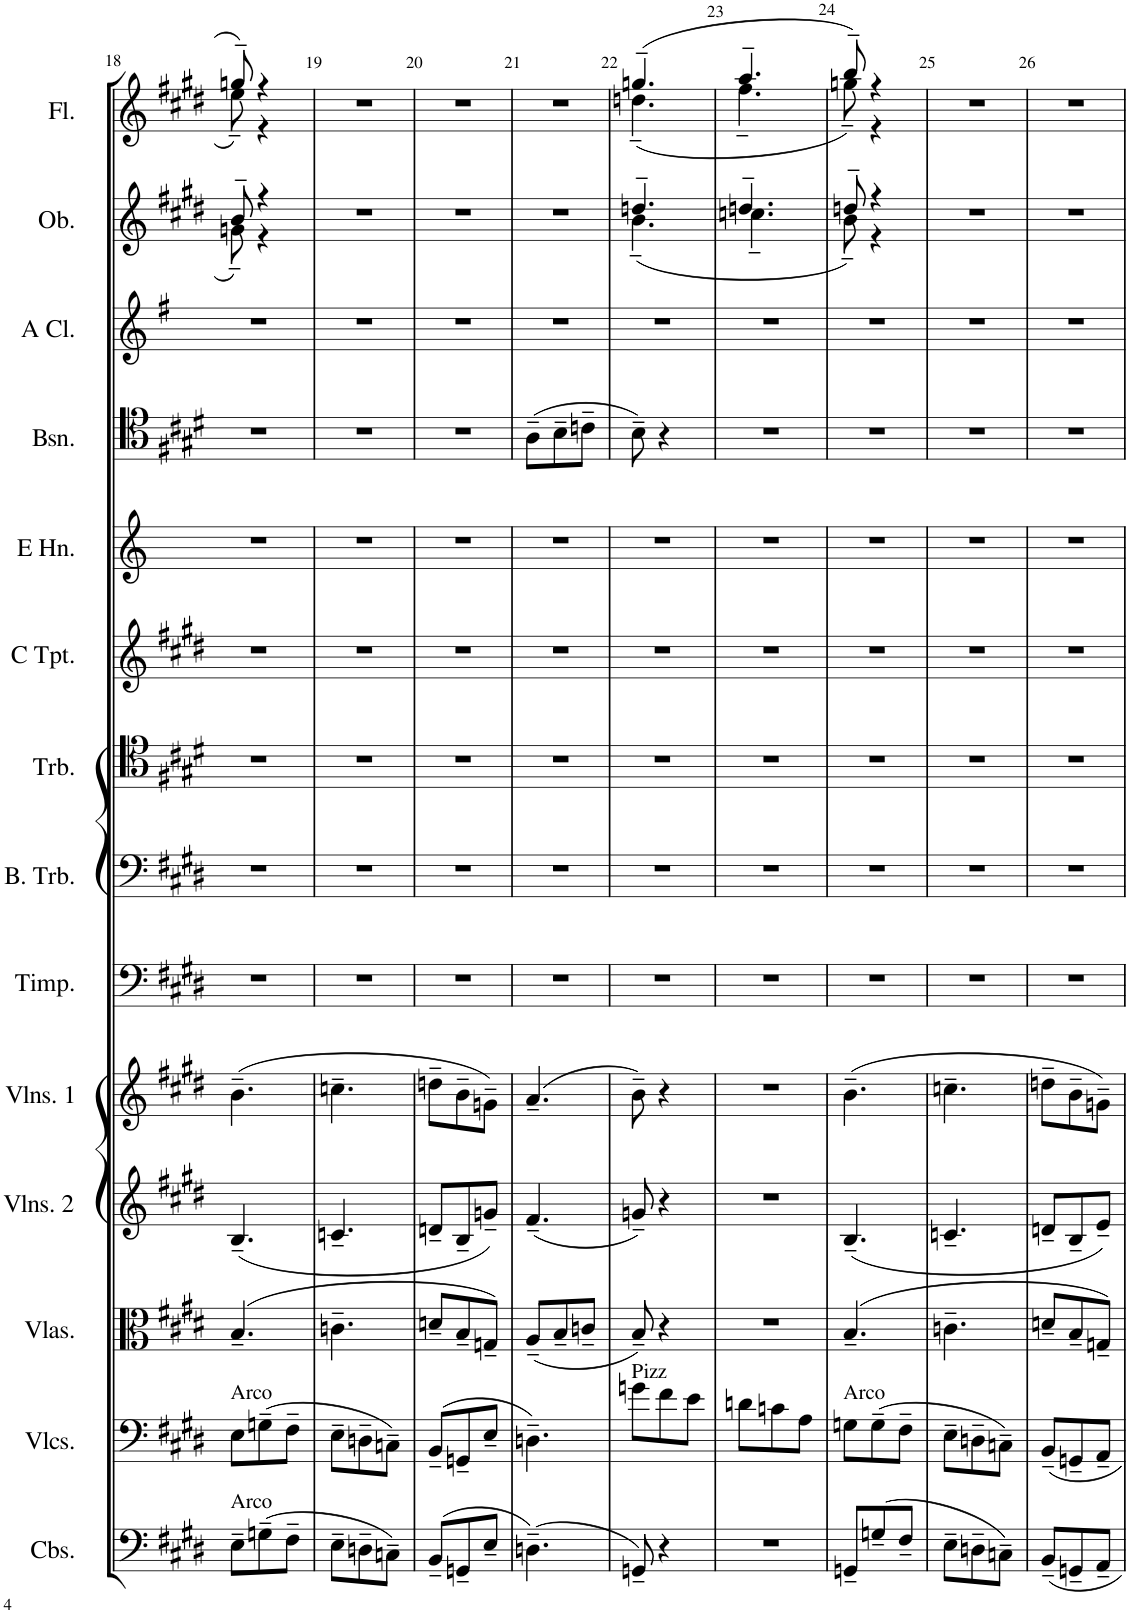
**kern	**kern	**kern	**kern	**kern	**kern	**kern	**kern	**kern	**kern	**kern	**kern	**kern	**kern
*part14	*part13	*part12	*part11	*part10	*part9	*part8	*part7	*part6	*part5	*part4	*part3	*part2	*part1
*staff14	*staff13	*staff12	*staff11	*staff10	*staff9	*staff8	*staff7	*staff6	*staff5	*staff4	*staff3	*staff2	*staff1
*I"Contrabasses	*I"Violoncellos	*I"Violas	*I"Violins 2	*I"Violins 1	*I"Timpani in E B	*I"Bass Trombone	*I"Trombone	*I"C Trumpet	*I"E Horn	*I"Bassoon	*I"A Clarinet	*I"Oboe	*I"Flute
*I'Cbs.	*I'Vlcs.	*I'Vlas.	*I'Vlns. 2	*I'Vlns. 1	*I'Timp.	*I'B. Trb.	*I'Trb.	*I'C Tpt.	*I'E Hn.	*I'Bsn.	*I'A Cl.	*I'Ob.	*I'Fl.
!!LO:PB:g=z
*clefF4	*clefF4	*clefC3	*clefG2	*clefG2	*clefF4	*clefF4	*clefC4	*clefG2	*clefG2	*clefC4	*clefG2	*clefG2	*clefG2
*Trd7c12	*	*	*	*	*	*	*	*Trd1c2	*Trd5c8	*	*Trd2c3	*	*
*k[f#c#g#d#]	*k[f#c#g#d#]	*k[f#c#g#d#]	*k[f#c#g#d#]	*k[f#c#g#d#]	*k[f#c#g#d#]	*k[f#c#g#d#]	*k[f#c#g#d#]	*k[f#c#g#d#]	*k[]	*k[f#c#g#d#]	*k[f#]	*k[f#c#g#d#]	*k[f#c#g#d#]
*M3/8	*M3/8	*M3/8	*M3/8	*M3/8	*M3/8	*M3/8	*M3/8	*M3/8	*M3/8	*M3/8	*M3/8	*M3/8	*M3/8
=18	=18	=18	=18	=18	=18	=18	=18	=18	=18	=18	=18	=18	=18
*	*	*	*	*	*	*	*	*	*	*	*	*^	*^
!	!LO:TX:a:t=Arco	!	!	!	!	!	!	!	!	!	!	!	!	!	!
!LO:TX:a:t=Arco	!	!	!	!	!	!	!	!	!	!	!	!	!	!	!
8E~\L	8E\L	(4.B~/	(4.B~/	(4.b~\	4.r	4.r	4.r	4.r	4.r	4.r	4.r	8b~/	8gn~\	8ggn~/	8ee~\
(8Gn~\	(8Gn~\	.	.	.	.	.	.	.	.	.	.	4r	4r	4r	4r
8F#~\J	8F#~\J	.	.	.	.	.	.	.	.	.	.	.	.	.	.
*	*	*	*	*	*	*	*	*	*	*	*	*v	*v	*	*
*	*	*	*	*	*	*	*	*	*	*	*	*	*v	*v
=19	=19	=19	=19	=19	=19	=19	=19	=19	=19	=19	=19	=19	=19
8E~\L	8E~\L	4.cn~\	4.cn~/	4.ccn~\	4.r	4.r	4.r	4.r	4.r	4.r	4.r	4.r	4.r
8Dn~\	8Dn~\	.	.	.	.	.	.	.	.	.	.	.	.
8Cn~\J)	8Cn~\J)	.	.	.	.	.	.	.	.	.	.	.	.
=20	=20	=20	=20	=20	=20	=20	=20	=20	=20	=20	=20	=20	=20
(8BB~/L	(8BB~/L	8dn~/L	8dn~/L	8ddn~\L	4.r	4.r	4.r	4.r	4.r	4.r	4.r	4.r	4.r
8GGn~/	8GGn~/	8B~/	8B~/	8b~\	.	.	.	.	.	.	.	.	.
8E~/J	8E~/J	8Gn~/J)	8gn~/J)	8gn~\J)	.	.	.	.	.	.	.	.	.
=21	=21	=21	=21	=21	=21	=21	=21	=21	=21	=21	=21	=21	=21
(4.Dn~\)	4.Dn~\)	(8A~/L	(4.f#~/	(4.a~/	4.r	4.r	4.r	4.r	4.r	(8A~\L	4.r	4.r	4.r
.	.	8B~/	.	.	.	.	.	.	.	8B~\	.	.	.
.	.	8cn~/J	.	.	.	.	.	.	.	8cn~\J	.	.	.
=22	=22	=22	=22	=22	=22	=22	=22	=22	=22	=22	=22	=22	=22
*	*	*	*	*	*	*	*	*	*	*	*	*^	*^
!	!LO:TX:a:t=Pizz	!	!	!	!	!	!	!	!	!	!	!	!	!	!
8GGn~/)	8gn\L	8B~/)	8gn~/)	8b~\)	4.r	4.r	4.r	4.r	4.r	8B~\)	4.r	4.ddn~/	(4.b~\	(4.ggn~/	(4.ddn~\
4r	8f#\	4r	4r	4r	.	.	.	.	.	4r	.	.	.	.	.
.	8e\J	.	.	.	.	.	.	.	.	.	.	.	.	.	.
=23	=23	=23	=23	=23	=23	=23	=23	=23	=23	=23	=23	=23	=23	=23	=23
4.r	8dn\L	4.r	4.r	4.r	4.r	4.r	4.r	4.r	4.r	4.r	4.r	4.ddn~/	4.ccn~\	4.aa~/	4.ff#~\
.	8cn\	.	.	.	.	.	.	.	.	.	.	.	.	.	.
.	8A\J	.	.	.	.	.	.	.	.	.	.	.	.	.	.
=24	=24	=24	=24	=24	=24	=24	=24	=24	=24	=24	=24	=24	=24	=24	=24
!	!LO:TX:a:t=Arco	!	!	!	!	!	!	!	!	!	!	!	!	!	!
8GGn~/L	8Gn\L	(4.B~/	(4.B~/	(4.b~\	4.r	4.r	4.r	4.r	4.r	4.r	4.r	8ddn~/	8b~\)	8bb~/)	8ggn~\)
(8Gn~/	(8G~\	.	.	.	.	.	.	.	.	.	.	4r	4r	4r	4r
8F#~/J	8F#~\J	.	.	.	.	.	.	.	.	.	.	.	.	.	.
*	*	*	*	*	*	*	*	*	*	*	*	*v	*v	*	*
*	*	*	*	*	*	*	*	*	*	*	*	*	*v	*v
=25	=25	=25	=25	=25	=25	=25	=25	=25	=25	=25	=25	=25	=25
8E~\L	8E~\L	4.cn~\	4.cn~/	4.ccn~\	4.r	4.r	4.r	4.r	4.r	4.r	4.r	4.r	4.r
8Dn~\	8Dn~\	.	.	.	.	.	.	.	.	.	.	.	.
8Cn~\J)	8Cn~\J)	.	.	.	.	.	.	.	.	.	.	.	.
=26	=26	=26	=26	=26	=26	=26	=26	=26	=26	=26	=26	=26	=26
8BB~/L	8BB~/L	8dn~/L	8dn~/L	8ddn~\L	4.r	4.r	4.r	4.r	4.r	4.r	4.r	4.r	4.r
8GGn~/	8GGn~/	8B~/	8B~/	8b~\	.	.	.	.	.	.	.	.	.
8AA~/J	8AA~/J	8Gn~/J)	8e~/J)	8gn~\J)	.	.	.	.	.	.	.	.	.
=	=	=	=	=	=	=	=	=	=	=	=	=	=
*-	*-	*-	*-	*-	*-	*-	*-	*-	*-	*-	*-	*-	*-
